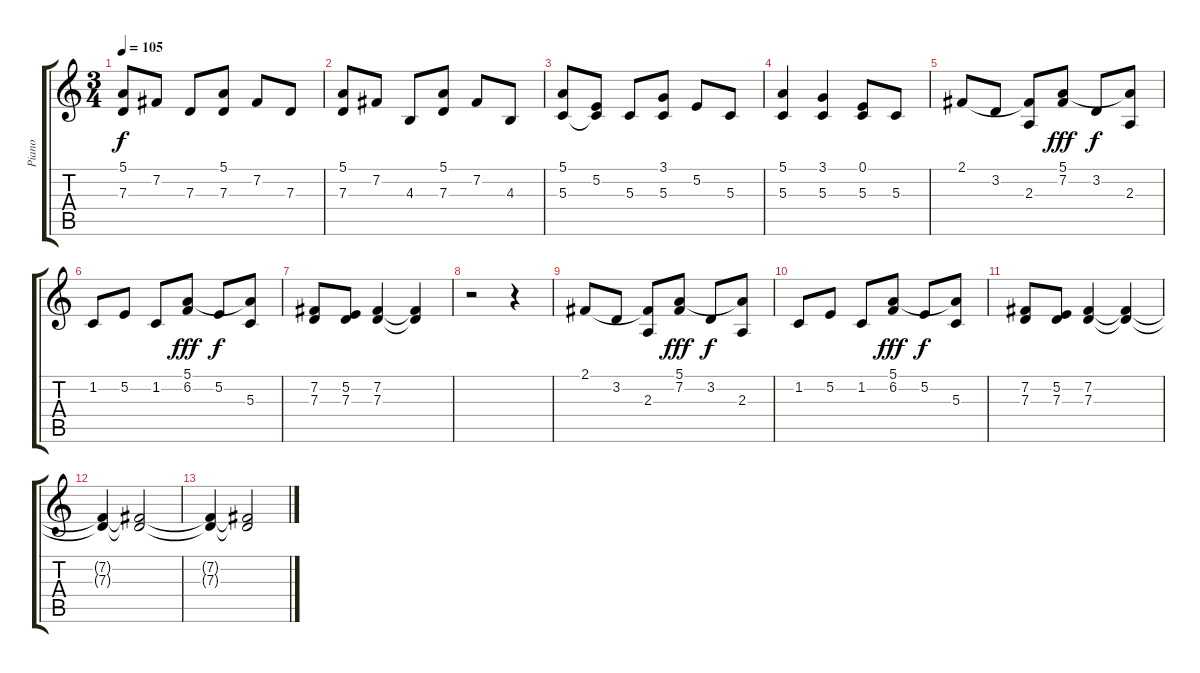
\track ("Piano" "Piano") {instrument acousticgrandpiano}
\staff {score tabs}
\tuning (E4 B3 G3 D3 A2 E2) {hide}
\ts (3 4)
\tempo 105
\clef g2
\ks c
(5.1 7.3).8{dy f} 7.2.8 7.3.8 (5.1 7.3).8 7.2.8 7.3.8 |
(5.1 7.3).8 7.2.8 4.3.8 (5.1 7.3).8 7.2.8 4.3.8 |
(5.1 5.3).8 (5.2 5.3{t}).8 5.3.8 (3.1 5.3).8 5.2.8 5.3.8 |
(5.1 5.3).4 (3.1 5.3).4 (0.1 5.3).8 5.3.8 |
2.1.8 3.2.8 (2.1{t} 2.3).8 (5.1 7.2).8{dy fff} 3.2.8{dy f} (5.1{t} 2.3).8 |
1.2.8 5.2.8 1.2.8 (5.1 6.2).8{dy fff} 5.2.8{dy f} (5.1{t} 5.3).8 |
(7.2 7.3).8 (5.2 7.3).8 (7.2 7.3).4 (7.2{t} 7.3{t}).4 |
r.2 r.4 |
2.1.8 3.2.8 (2.1{t} 2.3).8 (5.1 7.2).8{dy fff} 3.2.8{dy f} (5.1{t} 2.3).8 |
1.2.8 5.2.8 1.2.8 (5.1 6.2).8{dy fff} 5.2.8{dy f} (5.1{t} 5.3).8 |
(7.2 7.3).8 (5.2 7.3).8 (7.2 7.3).4 (7.2{t} 7.3{t}).4 |
(7.2{t} 7.3{t}).4 (7.2{t} 7.3{t}).2 |
(7.2{t} 7.3{t}).4 (7.2{t} 7.3{t}).2
